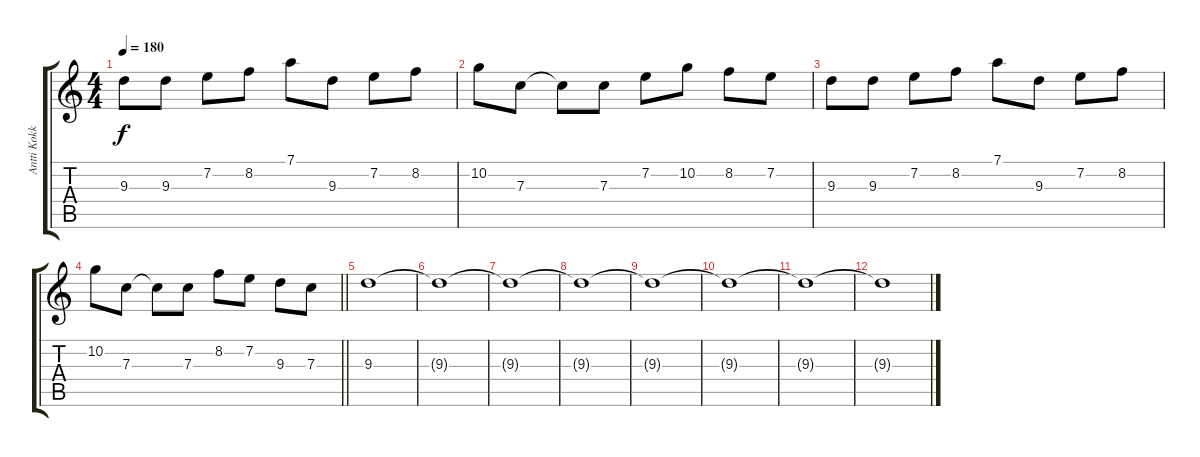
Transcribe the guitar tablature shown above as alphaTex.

\track ("Antti Kokko - Lead Guitar" "Antti Kokk") {instrument distortionguitar}
\staff {score tabs}
\tuning (D4 A3 F3 C3 G2 D2) {hide}
\ts (4 4)
\tempo 180
\clef g2
\ks c
9.3.8{dy f} 9.3.8 7.2.8 8.2.8 7.1.8 9.3.8 7.2.8 8.2.8 |
10.2.8 7.3.8 7.3{t}.8 7.3.8 7.2.8 10.2.8 8.2.8 7.2.8 |
9.3.8 9.3.8 7.2.8 8.2.8 7.1.8 9.3.8 7.2.8 8.2.8 |
\barLineRight lightlight
10.2.8 7.3.8 7.3{t}.8 7.3.8 8.2.8 7.2.8 9.3.8 7.3.8 |
\section ("" "")
9.3.1{volume 6} |
9.3{t}.1 |
9.3{t}.1{volume 0} |
9.3{t}.1 |
9.3{t}.1 |
9.3{t}.1 |
9.3{t}.1 |
9.3{t}.1
